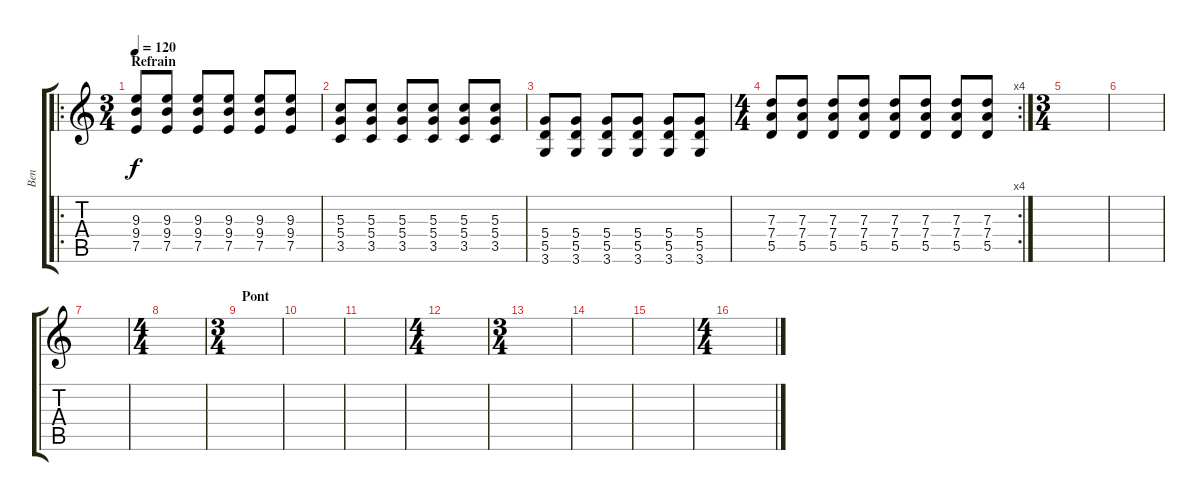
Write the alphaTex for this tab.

\track ("Ben" "Ben") {instrument distortionguitar}
\staff {score tabs}
\tuning (E4 B3 G3 D3 A2 E2) {hide}
\ro
\ts (3 4)
\section ("" "Refrain")
\tempo 120
\clef g2
\ks c
(9.3 9.4 7.5).8{dy f} (9.3 9.4 7.5).8 (9.3 9.4 7.5).8 (9.3 9.4 7.5).8 (9.3 9.4 7.5).8 (9.3 9.4 7.5).8 |
(5.3 5.4 3.5).8 (5.3 5.4 3.5).8 (5.3 5.4 3.5).8 (5.3 5.4 3.5).8 (5.3 5.4 3.5).8 (5.3 5.4 3.5).8 |
(5.4 5.5 3.6).8 (5.4 5.5 3.6).8 (5.4 5.5 3.6).8 (5.4 5.5 3.6).8 (5.4 5.5 3.6).8 (5.4 5.5 3.6).8 |
\rc 4
\ts (4 4)
(7.3 7.4 5.5).8 (7.3 7.4 5.5).8 (7.3 7.4 5.5).8 (7.3 7.4 5.5).8 (7.3 7.4 5.5).8 (7.3 7.4 5.5).8 (7.3 7.4 5.5).8 (7.3 7.4 5.5).8 |
\ts (3 4)
|
|
|
\ts (4 4)
|
\ts (3 4)
\section ("" "Pont")
|
|
|
\ts (4 4)
|
\ts (3 4)
|
|
|
\ts (4 4)
